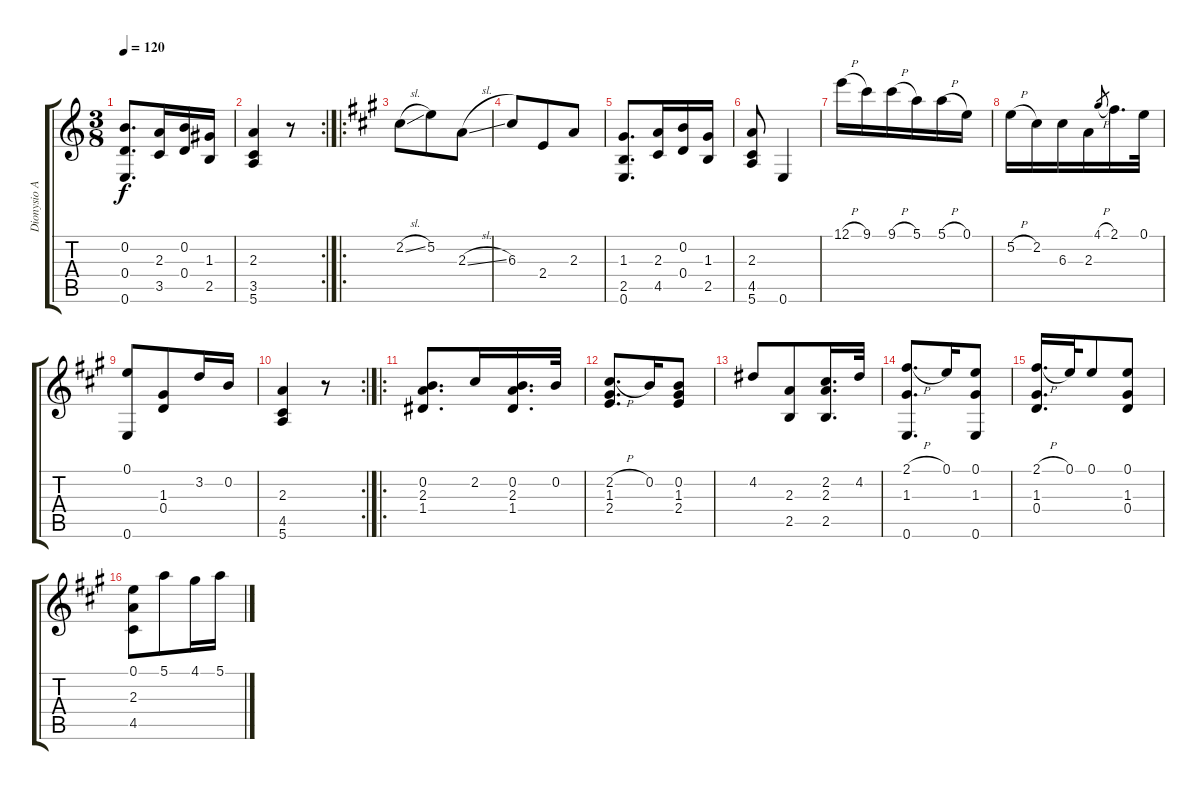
\track ("Dionysio Aguado" "Dionysio A") {instrument acousticguitarnylon}
\staff {score tabs}
\tuning (E4 B3 G3 D3 A2 E2) {hide}
\ts (3 8)
\tempo 120
\clef g2
\ks c
(0.2 0.4 0.6).8{d dy f} (2.3 3.5).16 (0.2 0.4).16 (1.3 2.5).16 |
\rc 2
(2.3 3.5 5.6).4 r.8 |
\ro
\ks a
2.2{sl}.8 5.2.8 2.3{sl}.8 |
6.3.8 2.4.8 2.3.8 |
(1.3 2.5 0.6).8{d} (2.3 4.5).16 (0.2 0.4).16 (1.3 2.5).16 |
(2.3 4.5 5.6).8 0.6.4 |
12.1{h}.16 9.1.16 9.1{h}.16 5.1.16 5.1{h}.16 0.1.16 |
5.2{h}.16 2.2.16 6.3.16 2.3.16 4.1{h}.8{gr} 2.1.16{d} 0.1.32 |
(0.1 0.6).8 (1.3 0.4).8 3.2.16 0.2.16 |
\rc 2
(2.3 4.5 5.6).4 r.8 |
\ro
(0.2 2.3 1.4).8{d} 2.2.16 (0.2 2.3 1.4).16{d} 0.2.32 |
(2.2{h} 1.3 2.4).8{d} 0.2.16 (0.2 1.3 2.4).8 |
4.2.8 (2.3 2.5).8 (2.2 2.3 2.5).16{d} 4.2.32 |
(2.1{h} 1.3 0.6).8{d} 0.1.16 (0.1 1.3 0.6).8 |
(2.1{h} 1.3 0.4).16{d} 0.1.32 0.1.8 (0.1 1.3 0.4).8 |
(0.1 2.3 4.5).8 5.1.8 4.1.16 5.1.16
